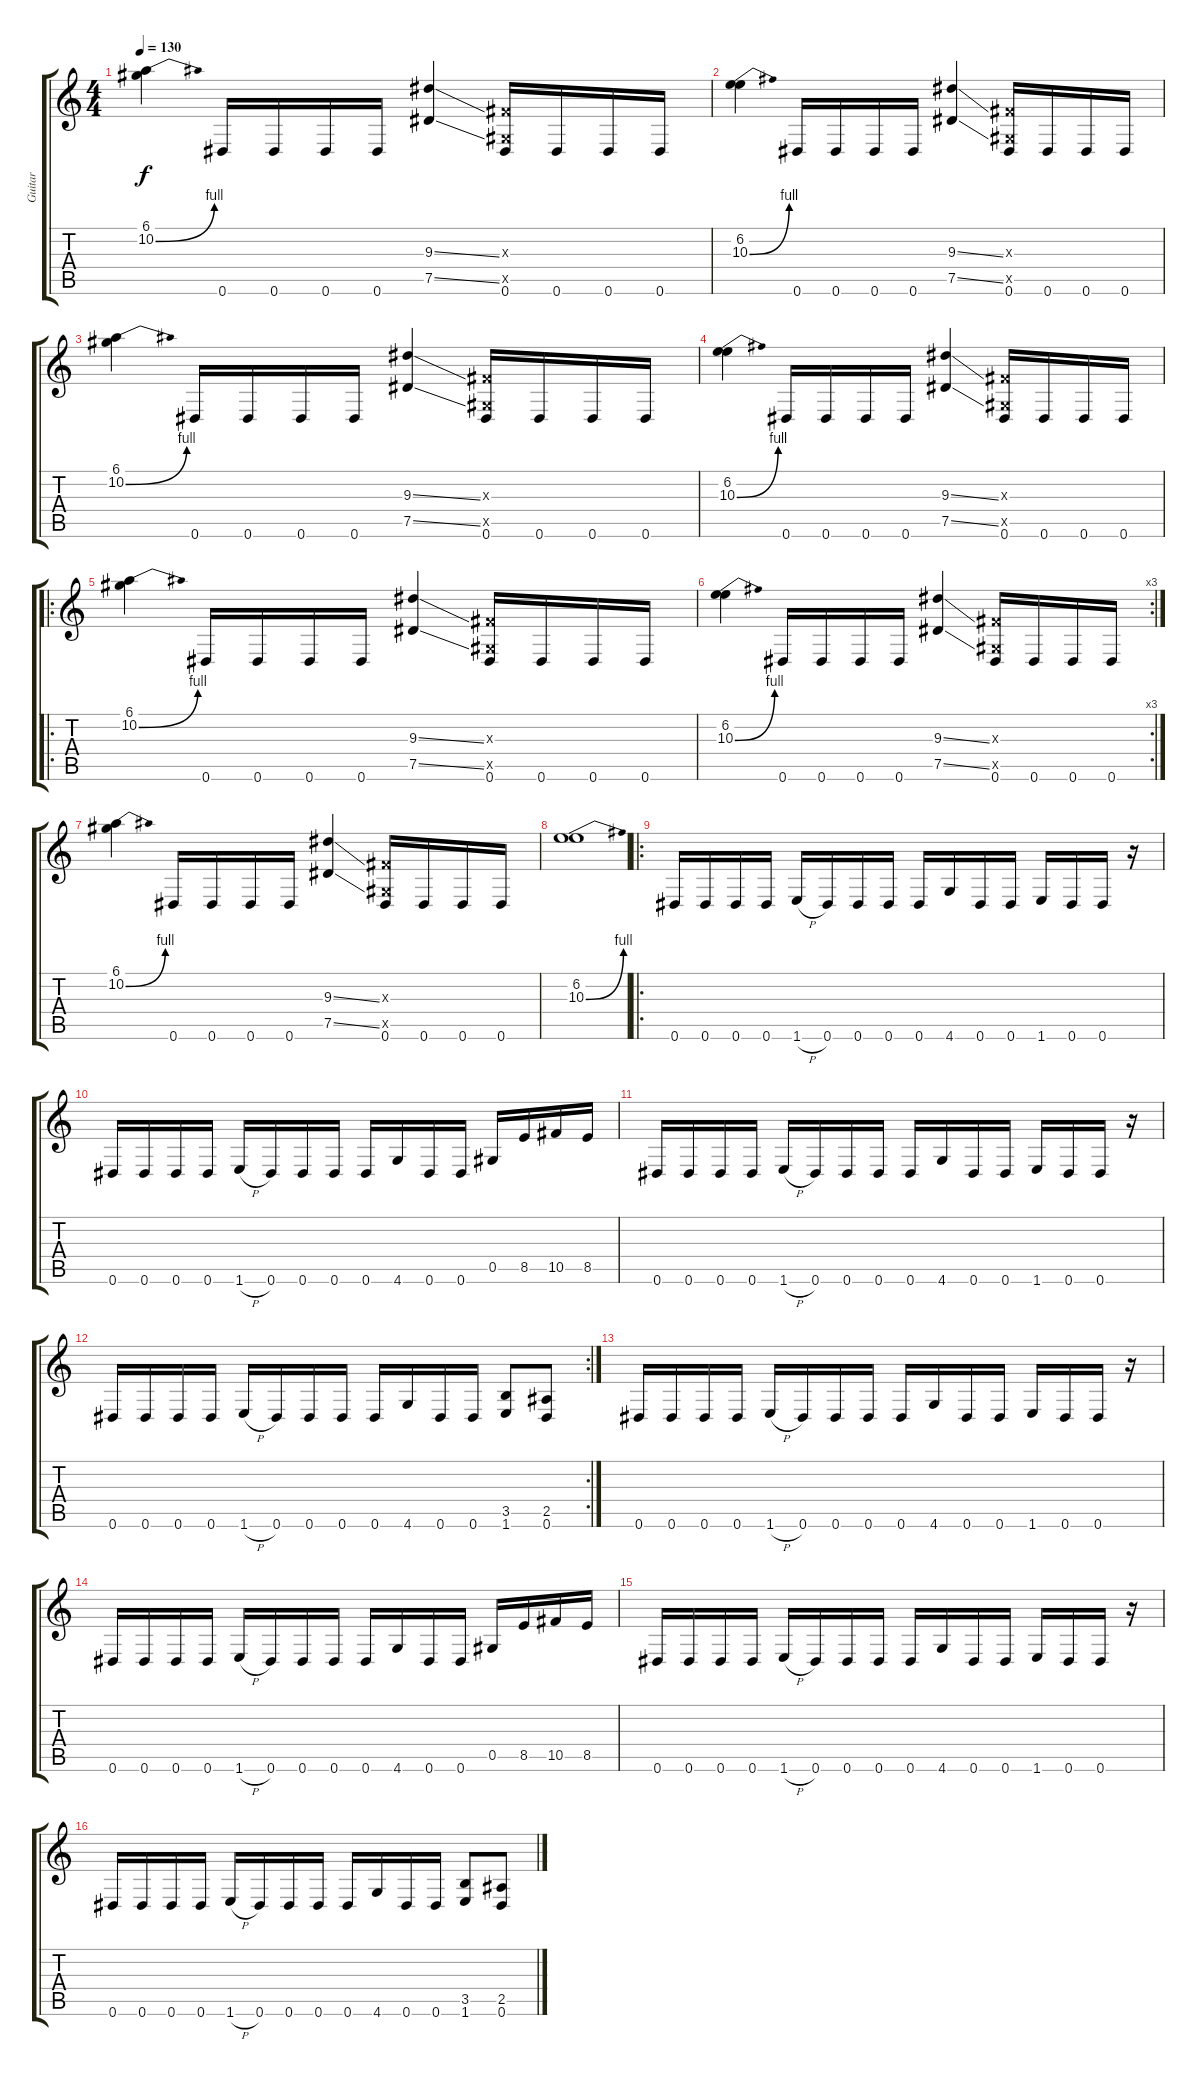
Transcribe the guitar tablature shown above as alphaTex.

\track ("Guitar" "Guitar") {instrument overdrivenguitar}
\staff {score tabs}
\tuning (Eb4 Bb3 Gb3 Db3 Ab2 Eb2) {hide}
\ts (4 4)
\tempo 130
\clef g2
\ks c
(6.1 10.2{be (bend 0 0 60 4)}).4{dy f instrument overdrivenguitar} 0.6.16 0.6.16 0.6.16 0.6.16 (9.3{ss} 7.5{ss}).4 (0.3{x} 0.5{x} 0.6).16 0.6.16 0.6.16 0.6.16 |
(6.2 10.3{be (bend 0 0 60 4)}).4 0.6.16 0.6.16 0.6.16 0.6.16 (9.3{ss} 7.5{ss}).4 (0.3{x} 0.5{x} 0.6).16 0.6.16 0.6.16 0.6.16 |
(6.1 10.2{be (bend 0 0 60 4)}).4 0.6.16 0.6.16 0.6.16 0.6.16 (9.3{ss} 7.5{ss}).4 (0.3{x} 0.5{x} 0.6).16 0.6.16 0.6.16 0.6.16 |
(6.2 10.3{be (bend 0 0 60 4)}).4 0.6.16 0.6.16 0.6.16 0.6.16 (9.3{ss} 7.5{ss}).4 (0.3{x} 0.5{x} 0.6).16 0.6.16 0.6.16 0.6.16 |
\ro
(6.1 10.2{be (bend 0 0 60 4)}).4 0.6.16 0.6.16 0.6.16 0.6.16 (9.3{ss} 7.5{ss}).4 (0.3{x} 0.5{x} 0.6).16 0.6.16 0.6.16 0.6.16 |
\rc 3
(6.2 10.3{be (bend 0 0 60 4)}).4 0.6.16 0.6.16 0.6.16 0.6.16 (9.3{ss} 7.5{ss}).4 (0.3{x} 0.5{x} 0.6).16 0.6.16 0.6.16 0.6.16 |
(6.1 10.2{be (bend 0 0 60 4)}).4 0.6.16 0.6.16 0.6.16 0.6.16 (9.3{ss} 7.5{ss}).4 (0.3{x} 0.5{x} 0.6).16 0.6.16 0.6.16 0.6.16 |
(6.2 10.3{be (bend 0 0 60 4)}).1 |
\ro
0.6.16 0.6.16 0.6.16 0.6.16 1.6{h}.16 0.6.16 0.6.16 0.6.16 0.6.16 4.6.16 0.6.16 0.6.16 1.6.16 0.6.16 0.6.16 r.16 |
0.6.16 0.6.16 0.6.16 0.6.16 1.6{h}.16 0.6.16 0.6.16 0.6.16 0.6.16 4.6.16 0.6.16 0.6.16 0.5.16 8.5.16 10.5.16 8.5.16 |
0.6.16 0.6.16 0.6.16 0.6.16 1.6{h}.16 0.6.16 0.6.16 0.6.16 0.6.16 4.6.16 0.6.16 0.6.16 1.6.16 0.6.16 0.6.16 r.16 |
\rc 2
0.6.16 0.6.16 0.6.16 0.6.16 1.6{h}.16 0.6.16 0.6.16 0.6.16 0.6.16 4.6.16 0.6.16 0.6.16 (3.5 1.6).8 (2.5 0.6).8 |
0.6.16 0.6.16 0.6.16 0.6.16 1.6{h}.16 0.6.16 0.6.16 0.6.16 0.6.16 4.6.16 0.6.16 0.6.16 1.6.16 0.6.16 0.6.16 r.16 |
0.6.16 0.6.16 0.6.16 0.6.16 1.6{h}.16 0.6.16 0.6.16 0.6.16 0.6.16 4.6.16 0.6.16 0.6.16 0.5.16 8.5.16 10.5.16 8.5.16 |
0.6.16 0.6.16 0.6.16 0.6.16 1.6{h}.16 0.6.16 0.6.16 0.6.16 0.6.16 4.6.16 0.6.16 0.6.16 1.6.16 0.6.16 0.6.16 r.16 |
0.6.16 0.6.16 0.6.16 0.6.16 1.6{h}.16 0.6.16 0.6.16 0.6.16 0.6.16 4.6.16 0.6.16 0.6.16 (3.5 1.6).8 (2.5 0.6).8
